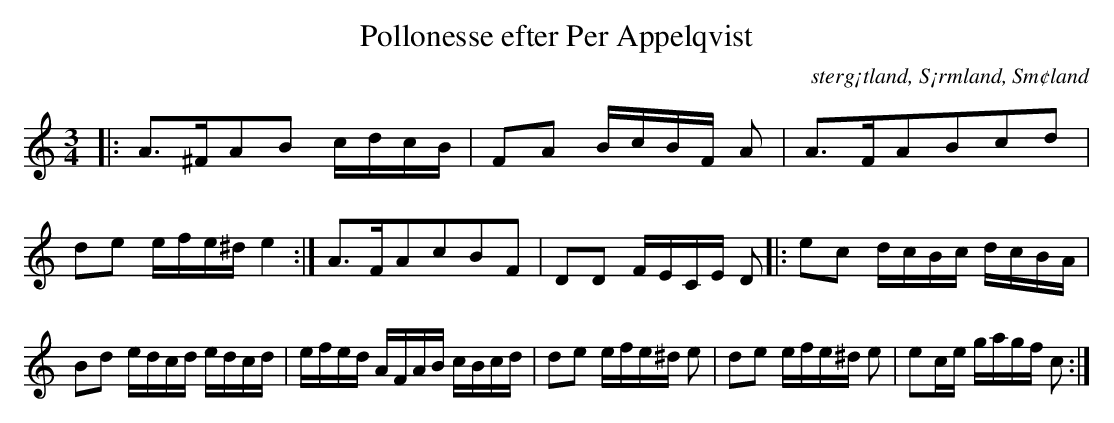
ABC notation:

X:1
T:Pollonesse efter Per Appelqvist
O: sterg¡tland, S¡rmland, Sm¢land
M:3/4
L:1/8
K:C
|: A>^FAB c/2d/2c/2B/2| FA B/2c/2B/2F/2 A | A>FABcd | de e/2f/2e/2^d/2 e2 :| A>FAcBF | DD F/2E/2C/2E/2 D |: ec d/2c/2B/2c/2 d/2c/2B/2A/2 | Bd e/2d/2c/2d/2 e/2d/2c/2d/2 |e/2f/2e/2d/2 A/2F/2A/2B/2 c/2B/2c/2d/2 | de e/2f/2e/2^d/2 e |de e/2f/2e/2^d/2 e | ec/2e/2 g/2a/2g/2f/2 c :|
